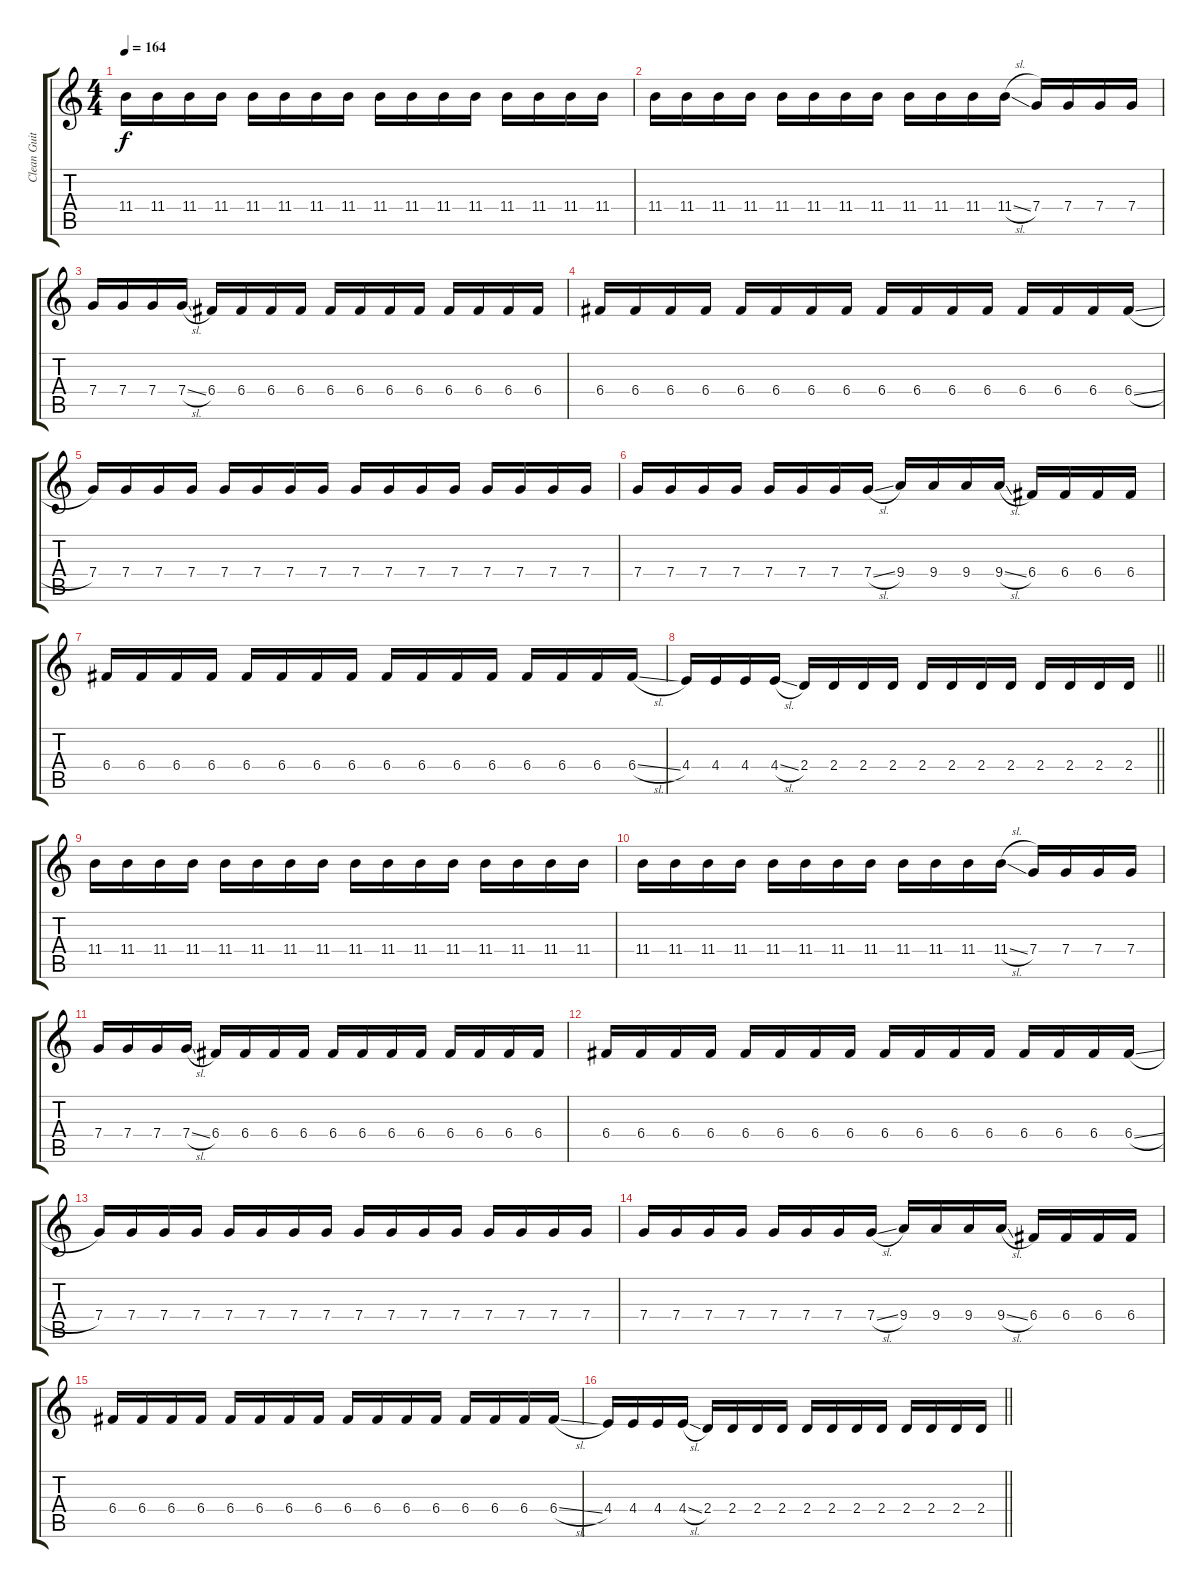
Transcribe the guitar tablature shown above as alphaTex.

\track ("Clean Guitar/Third Lead" "Clean Guit") {instrument electricguitarjazz}
\staff {score tabs}
\tuning (B3 G3 F3 C3 Gb2 B1) {hide}
\ts (4 4)
\section ("" "")
\tempo 164
\clef g2
\ks c
11.4.16{dy f} 11.4.16 11.4.16 11.4.16 11.4.16 11.4.16 11.4.16 11.4.16 11.4.16 11.4.16 11.4.16 11.4.16 11.4.16 11.4.16 11.4.16 11.4.16 |
11.4.16 11.4.16 11.4.16 11.4.16 11.4.16 11.4.16 11.4.16 11.4.16 11.4.16 11.4.16 11.4.16 11.4{sl}.16 7.4.16 7.4.16 7.4.16 7.4.16 |
7.4.16 7.4.16 7.4.16 7.4{sl}.16 6.4.16 6.4.16 6.4.16 6.4.16 6.4.16 6.4.16 6.4.16 6.4.16 6.4.16 6.4.16 6.4.16 6.4.16 |
6.4.16 6.4.16 6.4.16 6.4.16 6.4.16 6.4.16 6.4.16 6.4.16 6.4.16 6.4.16 6.4.16 6.4.16 6.4.16 6.4.16 6.4.16 6.4{sl}.16 |
7.4.16 7.4.16 7.4.16 7.4.16 7.4.16 7.4.16 7.4.16 7.4.16 7.4.16 7.4.16 7.4.16 7.4.16 7.4.16 7.4.16 7.4.16 7.4.16 |
7.4.16 7.4.16 7.4.16 7.4.16 7.4.16 7.4.16 7.4.16 7.4{sl}.16 9.4.16 9.4.16 9.4.16 9.4{sl}.16 6.4.16 6.4.16 6.4.16 6.4.16 |
6.4.16 6.4.16 6.4.16 6.4.16 6.4.16 6.4.16 6.4.16 6.4.16 6.4.16 6.4.16 6.4.16 6.4.16 6.4.16 6.4.16 6.4.16 6.4{sl}.16 |
\barLineRight lightlight
4.4.16 4.4.16 4.4.16 4.4{sl}.16 2.4.16 2.4.16 2.4.16 2.4.16 2.4.16 2.4.16 2.4.16 2.4.16 2.4.16 2.4.16 2.4.16 2.4.16 |
\section ("" "")
11.4.16{volume 14} 11.4.16 11.4.16 11.4.16 11.4.16 11.4.16 11.4.16 11.4.16 11.4.16 11.4.16 11.4.16 11.4.16 11.4.16 11.4.16 11.4.16 11.4.16 |
11.4.16 11.4.16 11.4.16 11.4.16 11.4.16 11.4.16 11.4.16 11.4.16 11.4.16 11.4.16 11.4.16 11.4{sl}.16 7.4.16 7.4.16 7.4.16 7.4.16 |
7.4.16 7.4.16 7.4.16 7.4{sl}.16 6.4.16 6.4.16 6.4.16 6.4.16 6.4.16 6.4.16 6.4.16 6.4.16 6.4.16 6.4.16 6.4.16 6.4.16 |
6.4.16 6.4.16 6.4.16 6.4.16 6.4.16 6.4.16 6.4.16 6.4.16 6.4.16 6.4.16 6.4.16 6.4.16 6.4.16 6.4.16 6.4.16 6.4{sl}.16 |
7.4.16 7.4.16 7.4.16 7.4.16 7.4.16 7.4.16 7.4.16 7.4.16 7.4.16 7.4.16 7.4.16 7.4.16 7.4.16 7.4.16 7.4.16 7.4.16 |
7.4.16 7.4.16 7.4.16 7.4.16 7.4.16 7.4.16 7.4.16 7.4{sl}.16 9.4.16 9.4.16 9.4.16 9.4{sl}.16 6.4.16 6.4.16 6.4.16 6.4.16 |
6.4.16 6.4.16 6.4.16 6.4.16 6.4.16 6.4.16 6.4.16 6.4.16 6.4.16 6.4.16 6.4.16 6.4.16 6.4.16 6.4.16 6.4.16 6.4{sl}.16 |
\barLineRight lightlight
4.4.16 4.4.16 4.4.16 4.4{sl}.16 2.4.16 2.4.16 2.4.16 2.4.16 2.4.16 2.4.16 2.4.16 2.4.16 2.4.16 2.4.16 2.4.16 2.4.16
